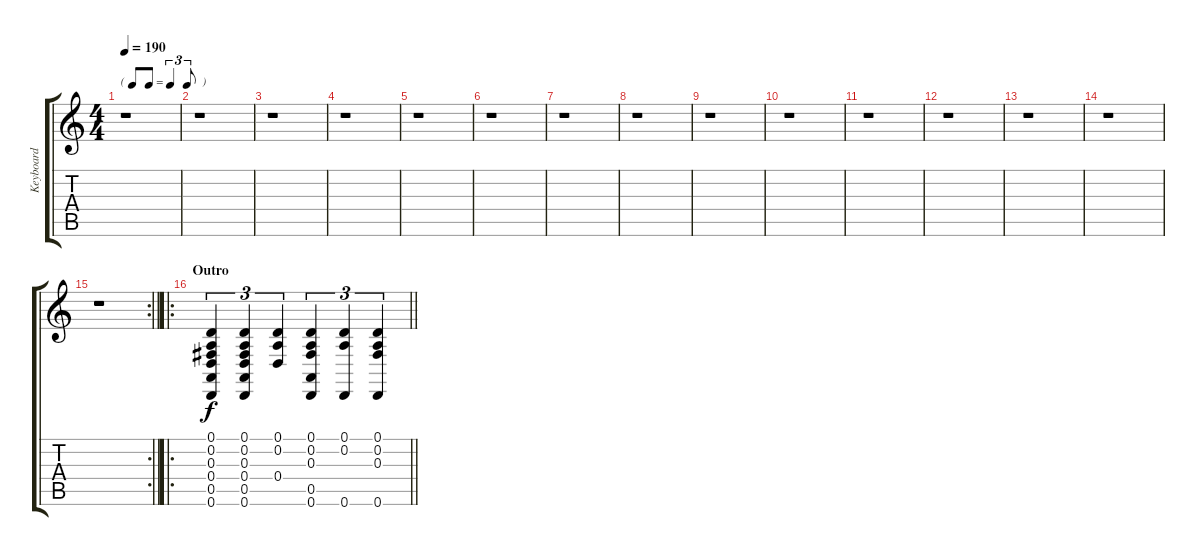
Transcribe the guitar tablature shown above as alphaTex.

\track ("Keyboard" "Keyboard") {instrument voiceoohs}
\staff {score tabs}
\tuning (D4 A3 Gb3 D3 A2 D2) {hide}
\ts (4 4)
\tf triplet8th
\tempo 190
\clef g2
\ks c
r.1{dy f} |
r.1 |
r.1 |
r.1 |
r.1 |
r.1 |
r.1 |
r.1 |
r.1 |
r.1 |
r.1 |
r.1 |
r.1 |
r.1 |
\rc 2
\barLineRight lightlight
r.1 |
\ro
\section ("" "Outro")
\barLineRight lightlight
(0.1 0.2 0.3 0.4 0.5 0.6).4{tu (3 2)} (0.1 0.2 0.3 0.4 0.5 0.6).4{tu (3 2)} (0.1 0.2 0.4).4{tu (3 2)} (0.1 0.2 0.3 0.5 0.6).4{tu (3 2)} (0.1 0.2 0.6).4{tu (3 2)} (0.1 0.2 0.3 0.6).4{tu (3 2)}
